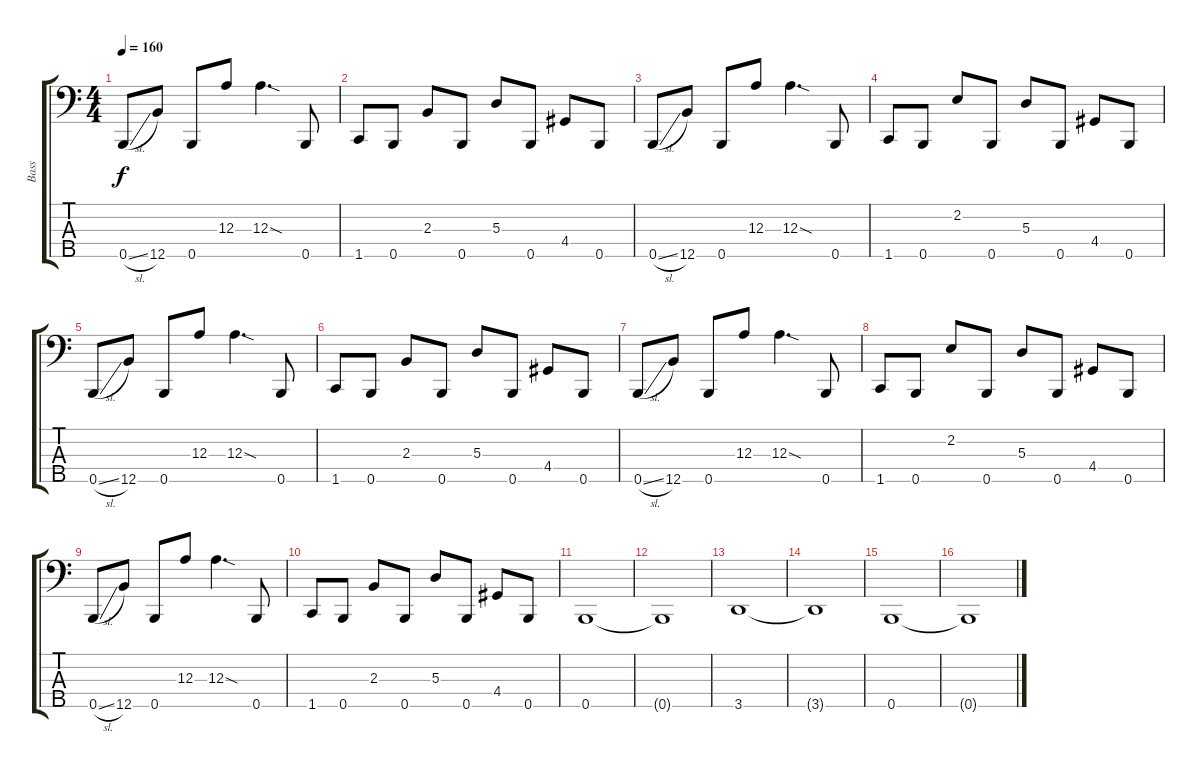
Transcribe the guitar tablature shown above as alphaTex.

\track ("Bass" "Bass") {instrument electricbasspick}
\staff {score tabs}
\tuning (G2 D2 A1 E1 B0) {hide}
\ts (4 4)
\tempo 160
\clef f4
\ks c
0.5{sl}.8{dy f} 12.5.8 0.5.8 12.3.8 12.3{sod}.4{d} 0.5.8 |
1.5.8 0.5.8 2.3.8 0.5.8 5.3.8 0.5.8 4.4.8 0.5.8 |
0.5{sl}.8 12.5.8 0.5.8 12.3.8 12.3{sod}.4{d} 0.5.8 |
1.5.8 0.5.8 2.2.8 0.5.8 5.3.8 0.5.8 4.4.8 0.5.8 |
0.5{sl}.8 12.5.8 0.5.8 12.3.8 12.3{sod}.4{d} 0.5.8 |
1.5.8 0.5.8 2.3.8 0.5.8 5.3.8 0.5.8 4.4.8 0.5.8 |
0.5{sl}.8 12.5.8 0.5.8 12.3.8 12.3{sod}.4{d} 0.5.8 |
1.5.8 0.5.8 2.2.8 0.5.8 5.3.8 0.5.8 4.4.8 0.5.8 |
0.5{sl}.8 12.5.8 0.5.8 12.3.8 12.3{sod}.4{d} 0.5.8 |
1.5.8 0.5.8 2.3.8 0.5.8 5.3.8 0.5.8 4.4.8 0.5.8 |
0.5.1 |
0.5{t}.1 |
3.5.1 |
3.5{t}.1 |
0.5.1 |
0.5{t}.1
